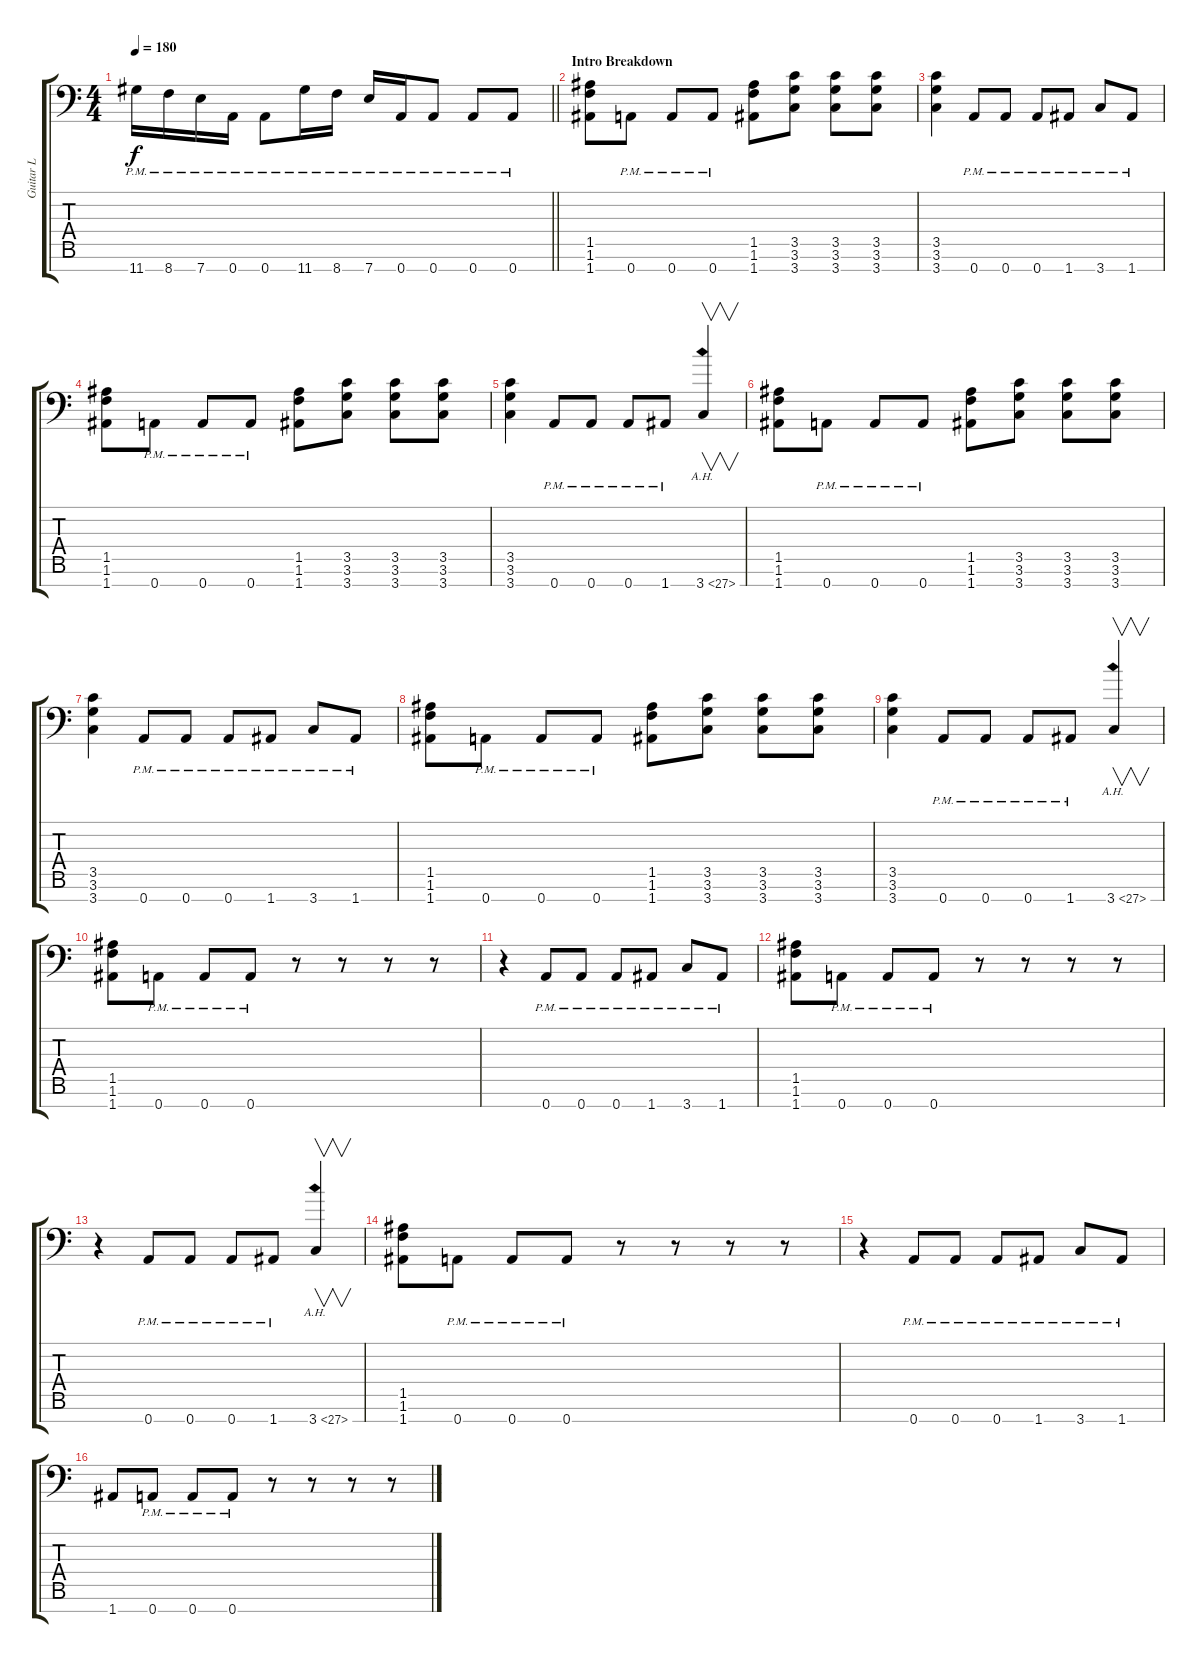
\track ("Guitar L" "Guitar L") {instrument distortionguitar}
\staff {score tabs}
\tuning (E4 B3 G3 D3 A2 E2 A1) {hide}
\ts (4 4)
\tempo 180
\clef f4
\barLineRight lightlight
\ks c
11.7{pm}.16{dy f} 8.7{pm}.16 7.7{pm}.16 0.7{pm}.16 0.7{pm}.8 11.7{pm}.16 8.7{pm}.16 7.7{pm}.16 0.7{pm}.16 0.7{pm}.8 0.7{pm}.8 0.7{pm}.8 |
\section ("" "Intro Breakdown")
(1.5 1.6 1.7).8 0.7{pm}.8 0.7{pm}.8 0.7{pm}.8 (1.5 1.6 1.7).8 (3.5 3.6 3.7).8 (3.5 3.6 3.7).8 (3.5 3.6 3.7).8 |
(3.5 3.6 3.7).4 0.7{pm}.8 0.7{pm}.8 0.7{pm}.8 1.7{pm}.8 3.7{pm}.8 1.7{pm}.8 |
(1.5 1.6 1.7).8 0.7{pm}.8 0.7{pm}.8 0.7{pm}.8 (1.5 1.6 1.7).8 (3.5 3.6 3.7).8 (3.5 3.6 3.7).8 (3.5 3.6 3.7).8 |
(3.5 3.6 3.7).4 0.7{pm}.8 0.7{pm}.8 0.7{pm}.8 1.7{pm}.8 3.7{ah 24}.4{v} |
(1.5 1.6 1.7).8 0.7{pm}.8 0.7{pm}.8 0.7{pm}.8 (1.5 1.6 1.7).8 (3.5 3.6 3.7).8 (3.5 3.6 3.7).8 (3.5 3.6 3.7).8 |
(3.5 3.6 3.7).4 0.7{pm}.8 0.7{pm}.8 0.7{pm}.8 1.7{pm}.8 3.7{pm}.8 1.7{pm}.8 |
(1.5 1.6 1.7).8 0.7{pm}.8 0.7{pm}.8 0.7{pm}.8 (1.5 1.6 1.7).8 (3.5 3.6 3.7).8 (3.5 3.6 3.7).8 (3.5 3.6 3.7).8 |
(3.5 3.6 3.7).4 0.7{pm}.8 0.7{pm}.8 0.7{pm}.8 1.7{pm}.8 3.7{ah 24}.4{v} |
(1.5 1.6 1.7).8 0.7{pm}.8 0.7{pm}.8 0.7{pm}.8 r.8 r.8 r.8 r.8 |
r.4 0.7{pm}.8 0.7{pm}.8 0.7{pm}.8 1.7{pm}.8 3.7{pm}.8 1.7{pm}.8 |
(1.5 1.6 1.7).8 0.7{pm}.8 0.7{pm}.8 0.7{pm}.8 r.8 r.8 r.8 r.8 |
r.4 0.7{pm}.8 0.7{pm}.8 0.7{pm}.8 1.7{pm}.8 3.7{ah 24}.4{v} |
(1.5 1.6 1.7).8 0.7{pm}.8 0.7{pm}.8 0.7{pm}.8 r.8 r.8 r.8 r.8 |
r.4 0.7{pm}.8 0.7{pm}.8 0.7{pm}.8 1.7{pm}.8 3.7{pm}.8 1.7{pm}.8 |
1.7.8 0.7{pm}.8 0.7{pm}.8 0.7{pm}.8 r.8 r.8 r.8 r.8
